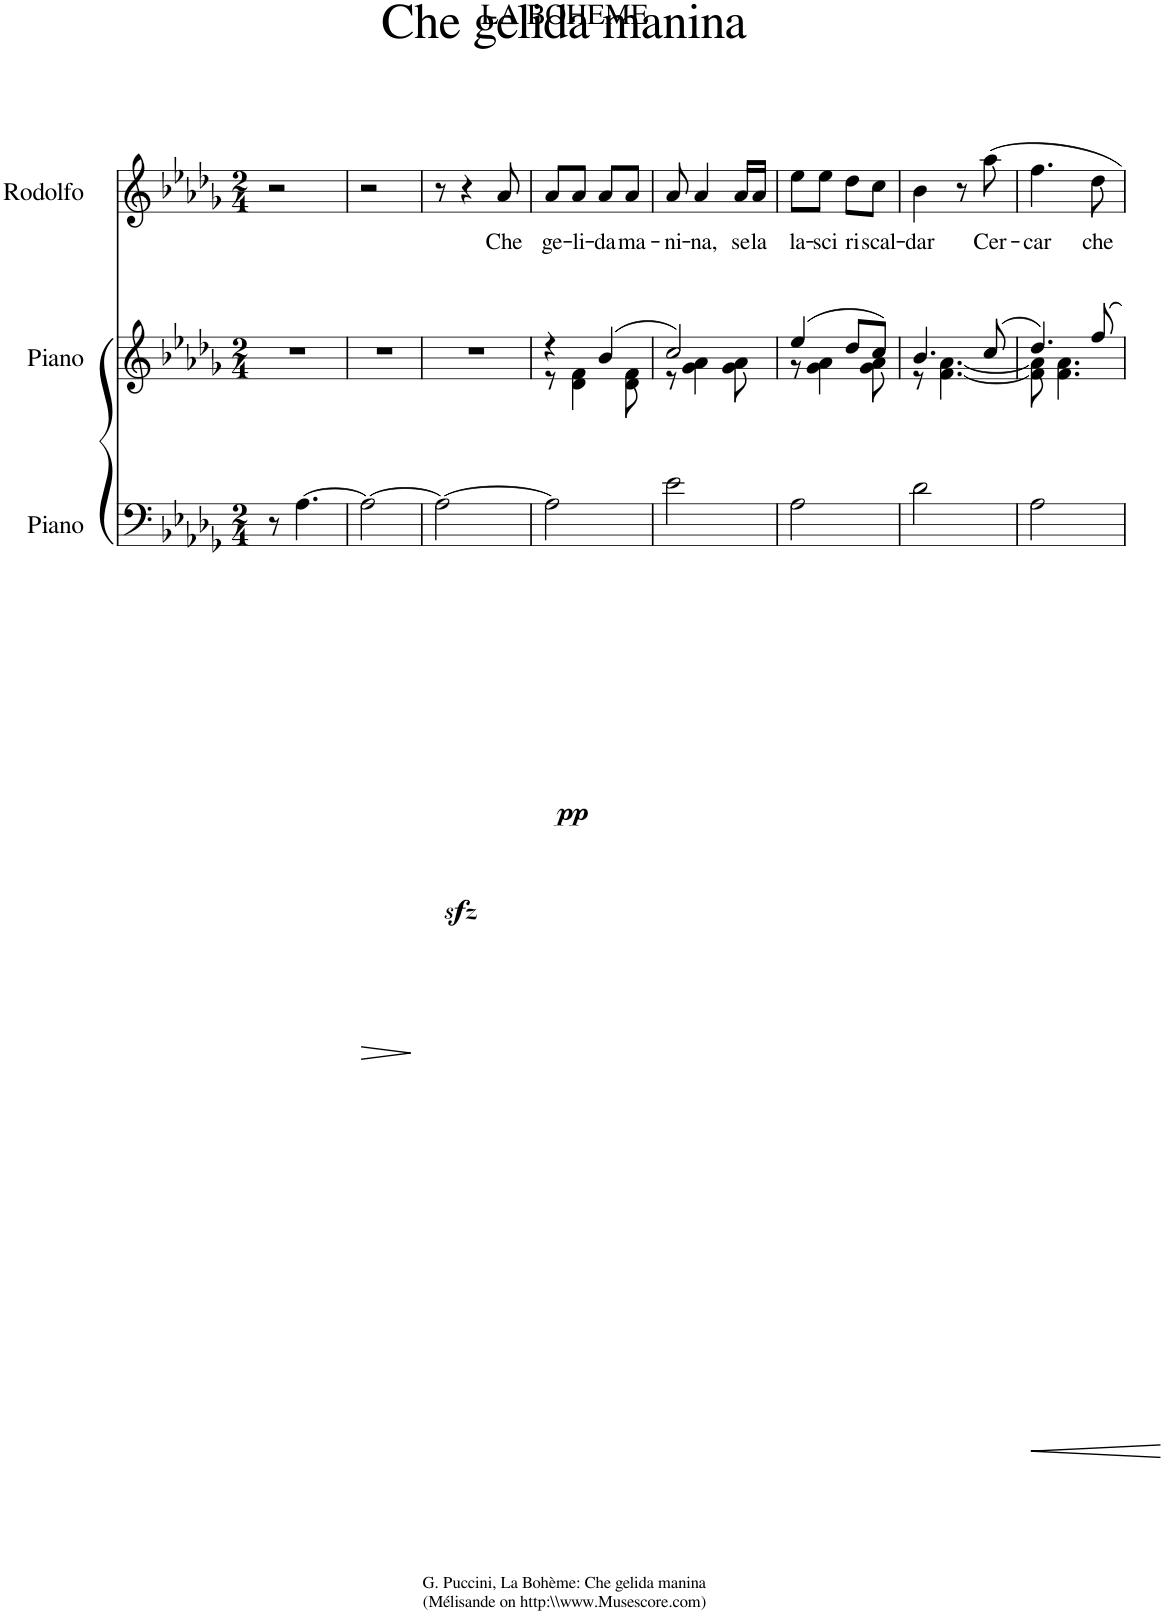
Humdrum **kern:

**kern	**dynam	**kern	**kern	**text
*part3	*part3	*part2	*part1	*part1
*staff3	*staff3	*staff2	*staff1	*staff1
*I"Piano	*	*I"Piano	*I"Rodolfo	*
*I'Pno.	*	*I'Pno.	*I'Rodolfo	*
*clefF4	*	*clefG2	*clefG2	*
*k[b-e-a-d-g-]	*	*k[b-e-a-d-g-]	*k[b-e-a-d-g-]	*
*M2/4	*	*M2/4	*M2/4	*
=1	=1	=1	=1	=1
8r	.	2r	2r	.
[4.A-zz<\	.	.	.	.
=2	=2	=2	=2	=2
!	!LO:HP:b	!	!	!
2A-\_	>	2r	2r	.
.	]	.	.	.
=3	=3	=3	=3	=3
2A-\_	.	2r	8r	.
.	.	.	4r	.
!	!	!	!	!LO:LY:b
.	.	.	8a-/	Che
=4	=4	=4	=4	=4
*	*	*^	*	*
!	!LO:DY:b	!	!	!	!LO:LY:b
2A-\]	pp	4r	8r	8a-/L	ge-
!	!	!	!	!	!LO:LY:b
.	.	.	4d-\ 4f\	8a-/J	-li-
!	!	!	!	!	!LO:LY:b
.	.	(4b-/	.	8a-/L	-da
!	!	!	!	!	!LO:LY:b
.	.	.	8d-\ 8f\	8a-/J	ma-
=5	=5	=5	=5	=5	=5
!	!	!	!	!	!LO:LY:b
2e-\	.	2cc/)	8r	8a-/	-ni-
!	!	!	!	!	!LO:LY:b
.	.	.	4g-\ 4a-\	4a-/	-na,
!	!	!	!	!	!LO:LY:b
.	.	.	8g-\ 8a-\	16a-/LL	se
!	!	!	!	!	!LO:LY:b
.	.	.	.	16a-/JJ	la
=6	=6	=6	=6	=6	=6
!	!	!	!	!	!LO:LY:b
2A-\	.	(4ee-/	8r	8ee-\L	la-
!	!	!	!	!	!LO:LY:b
.	.	.	4g-\ 4a-\	8ee-\J	-sci
!	!	!	!	!	!LO:LY:b
.	.	8dd-/L	.	8dd-\L	ri-
!	!	!	!	!	!LO:LY:b
.	.	8cc/J)	8g-\ 8a-\	8cc\J	-scal-
=7	=7	=7	=7	=7	=7
!	!	!	!	!	!LO:LY:b
2d-\	.	4.b-/	8r	4b-\	-dar
.	.	.	[4.f\ [4.a-\	.	.
.	.	.	.	8r	.
!	!	!	!	!	!LO:LY:b
.	.	(8cc/	.	8aa-\	Cer-
=8	=8	=8	=8	=8	=8
!	!LO:HP:b	!	!	!	!LO:LY:b
2A-\	<	4.dd-/)	8f\] 8a-\]	4.ff\	-car
.	.	.	4.f\ 4.a-\	.	.
!	!	!	!	!	!LO:LY:b
.	.	8ff/	.	8dd-\	che
*	*	*v	*v	*	*
.	[	.	.	.
=	=	=	=	=
*-	*-	*-	*-	*-
